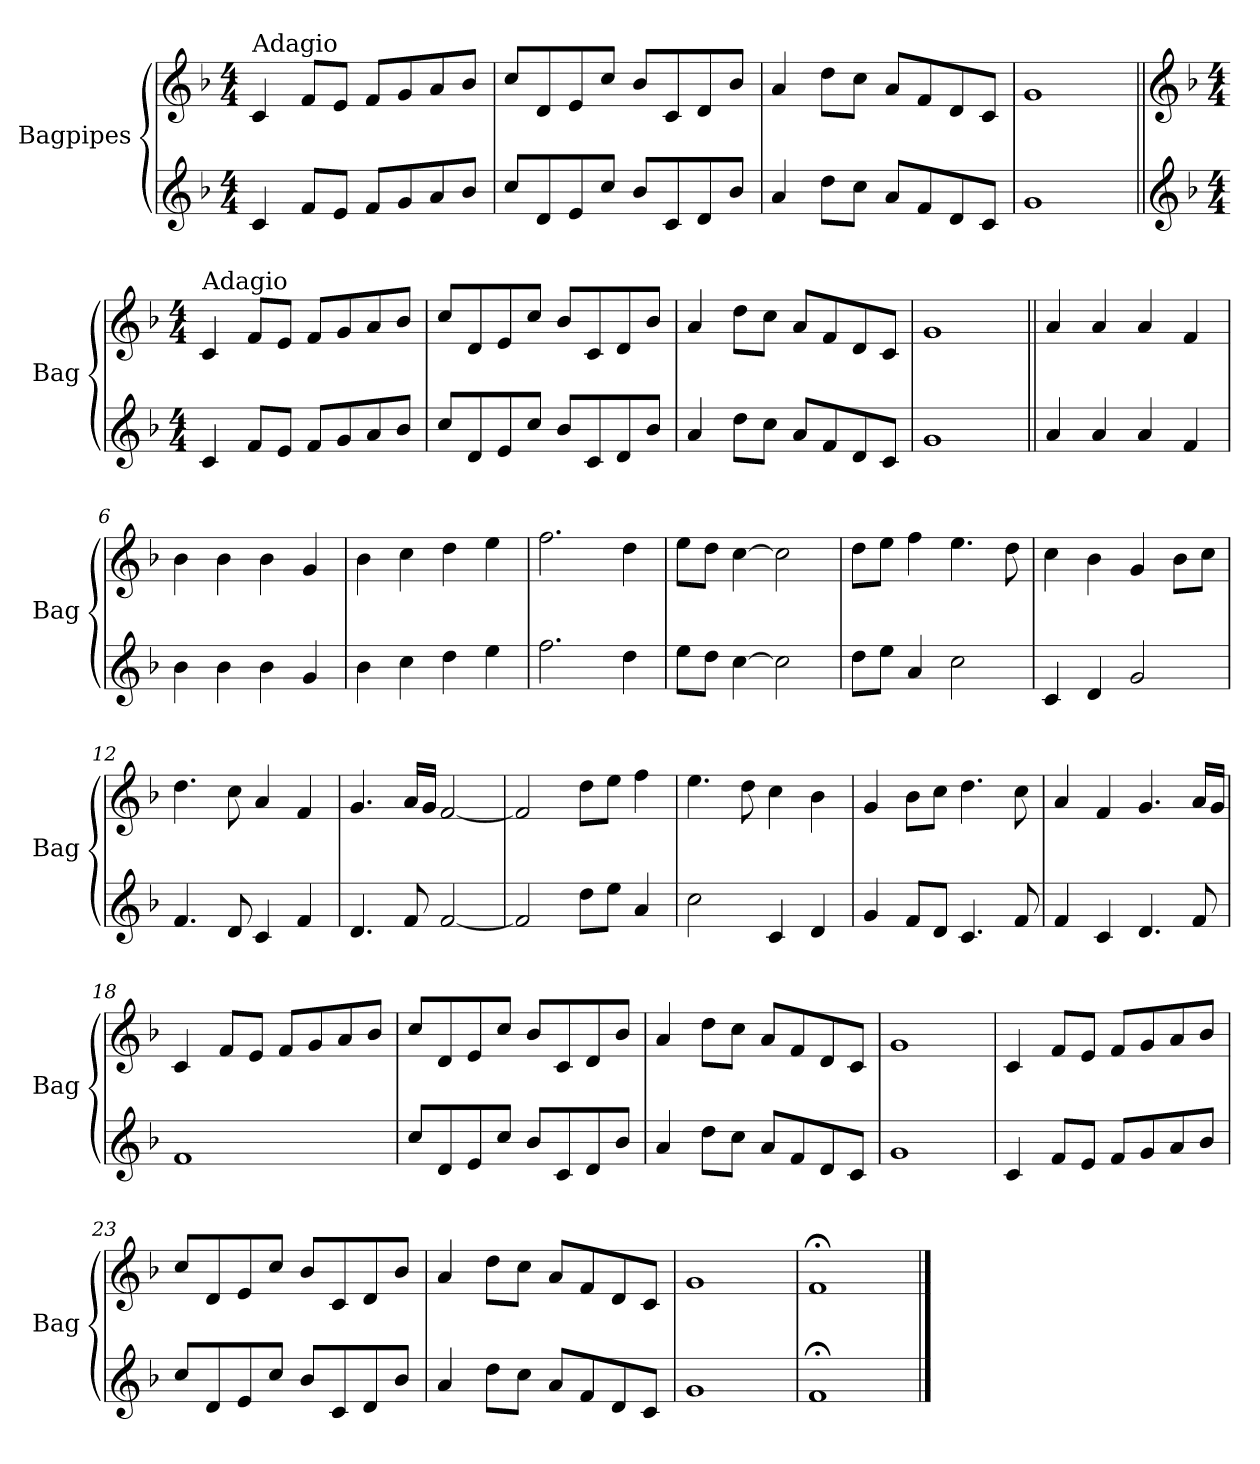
**kern	**kern
*part2	*part1
*staff2	*staff1
*I"Bagpipes	*I"Bagpipes
*I'Bag	*I'Bag
*clefG2	*clefG2
*k[b-]	*k[b-]
*F:	*F:
*M4/4	*M4/4
=1	=1
!	!LO:TX:a:t=Adagio
4c/	4c/
8f/L	8f/L
8e/J	8e/J
8f/L	8f/L
8g/	8g/
8a/	8a/
8b-/J	8b-/J
=2	=2
8cc/L	8cc/L
8d/	8d/
8e/	8e/
8cc/J	8cc/J
8b-/L	8b-/L
8c/	8c/
8d/	8d/
8b-/J	8b-/J
=3	=3
4a/	4a/
8dd\L	8dd\L
8cc\J	8cc\J
8a/L	8a/L
8f/	8f/
8d/	8d/
8c/J	8c/J
=4	=4
1g	1g
=1a||	=1a||
*clefG2	*clefG2
*k[b-]	*k[b-]
*F:	*F:
*M4/4	*M4/4
!	!LO:TX:a:t=Adagio
4c/	4c/
8f/L	8f/L
8e/J	8e/J
8f/L	8f/L
8g/	8g/
8a/	8a/
8b-/J	8b-/J
=2a	=2a
8cc/L	8cc/L
8d/	8d/
8e/	8e/
8cc/J	8cc/J
8b-/L	8b-/L
8c/	8c/
8d/	8d/
8b-/J	8b-/J
=3a	=3a
4a/	4a/
8dd\L	8dd\L
8cc\J	8cc\J
8a/L	8a/L
8f/	8f/
8d/	8d/
8c/J	8c/J
=4a	=4a
1g	1g
=5||	=5||
4a/	4a/
4a/	4a/
4a/	4a/
4f/	4f/
=6	=6
4b-\	4b-\
4b-\	4b-\
4b-\	4b-\
4g/	4g/
=7	=7
4b-\	4b-\
4cc\	4cc\
4dd\	4dd\
4ee\	4ee\
=8	=8
2.ff\	2.ff\
4dd\	4dd\
!!LO:LB:g=z
=9	=9
8ee\L	8ee\L
8dd\J	8dd\J
[4cc\	[4cc\
2cc\]	2cc\]
=10	=10
8dd\L	8dd\L
8ee\J	8ee\J
4a/	4ff\
2cc\	4.ee\
.	8dd\
=11	=11
4c/	4cc\
4d/	4b-\
2g/	4g/
.	8b-\L
.	8cc\J
=12	=12
4.f/	4.dd\
8d/	8cc\
4c/	4a/
4f/	4f/
=13	=13
4.d/	4.g/
8f/	16a/LL
.	16g/JJ
[2f/	[2f/
=14	=14
2f/]	2f/]
8dd\L	8dd\L
8ee\J	8ee\J
4a/	4ff\
=15	=15
2cc\	4.ee\
.	8dd\
4c/	4cc\
4d/	4b-\
!!LO:LB:g=z
=16	=16
4g/	4g/
8f/L	8b-\L
8d/J	8cc\J
4.c/	4.dd\
8f/	8cc\
=17	=17
4f/	4a/
4c/	4f/
4.d/	4.g/
8f/	16a/LL
.	16g/JJ
=18	=18
1f	4c/
.	8f/L
.	8e/J
.	8f/L
.	8g/
.	8a/
.	8b-/J
=19	=19
8cc/L	8cc/L
8d/	8d/
8e/	8e/
8cc/J	8cc/J
8b-/L	8b-/L
8c/	8c/
8d/	8d/
8b-/J	8b-/J
=20	=20
4a/	4a/
8dd\L	8dd\L
8cc\J	8cc\J
8a/L	8a/L
8f/	8f/
8d/	8d/
8c/J	8c/J
=21	=21
1g	1g
!!LO:LB:g=z
=22	=22
4c/	4c/
8f/L	8f/L
8e/J	8e/J
8f/L	8f/L
8g/	8g/
8a/	8a/
8b-/J	8b-/J
=23	=23
8cc/L	8cc/L
8d/	8d/
8e/	8e/
8cc/J	8cc/J
8b-/L	8b-/L
8c/	8c/
8d/	8d/
8b-/J	8b-/J
=24	=24
4a/	4a/
8dd\L	8dd\L
8cc\J	8cc\J
8a/L	8a/L
8f/	8f/
8d/	8d/
8c/J	8c/J
=25	=25
1g	1g
=26	=26
1f;	1f;
==	==
*-	*-
